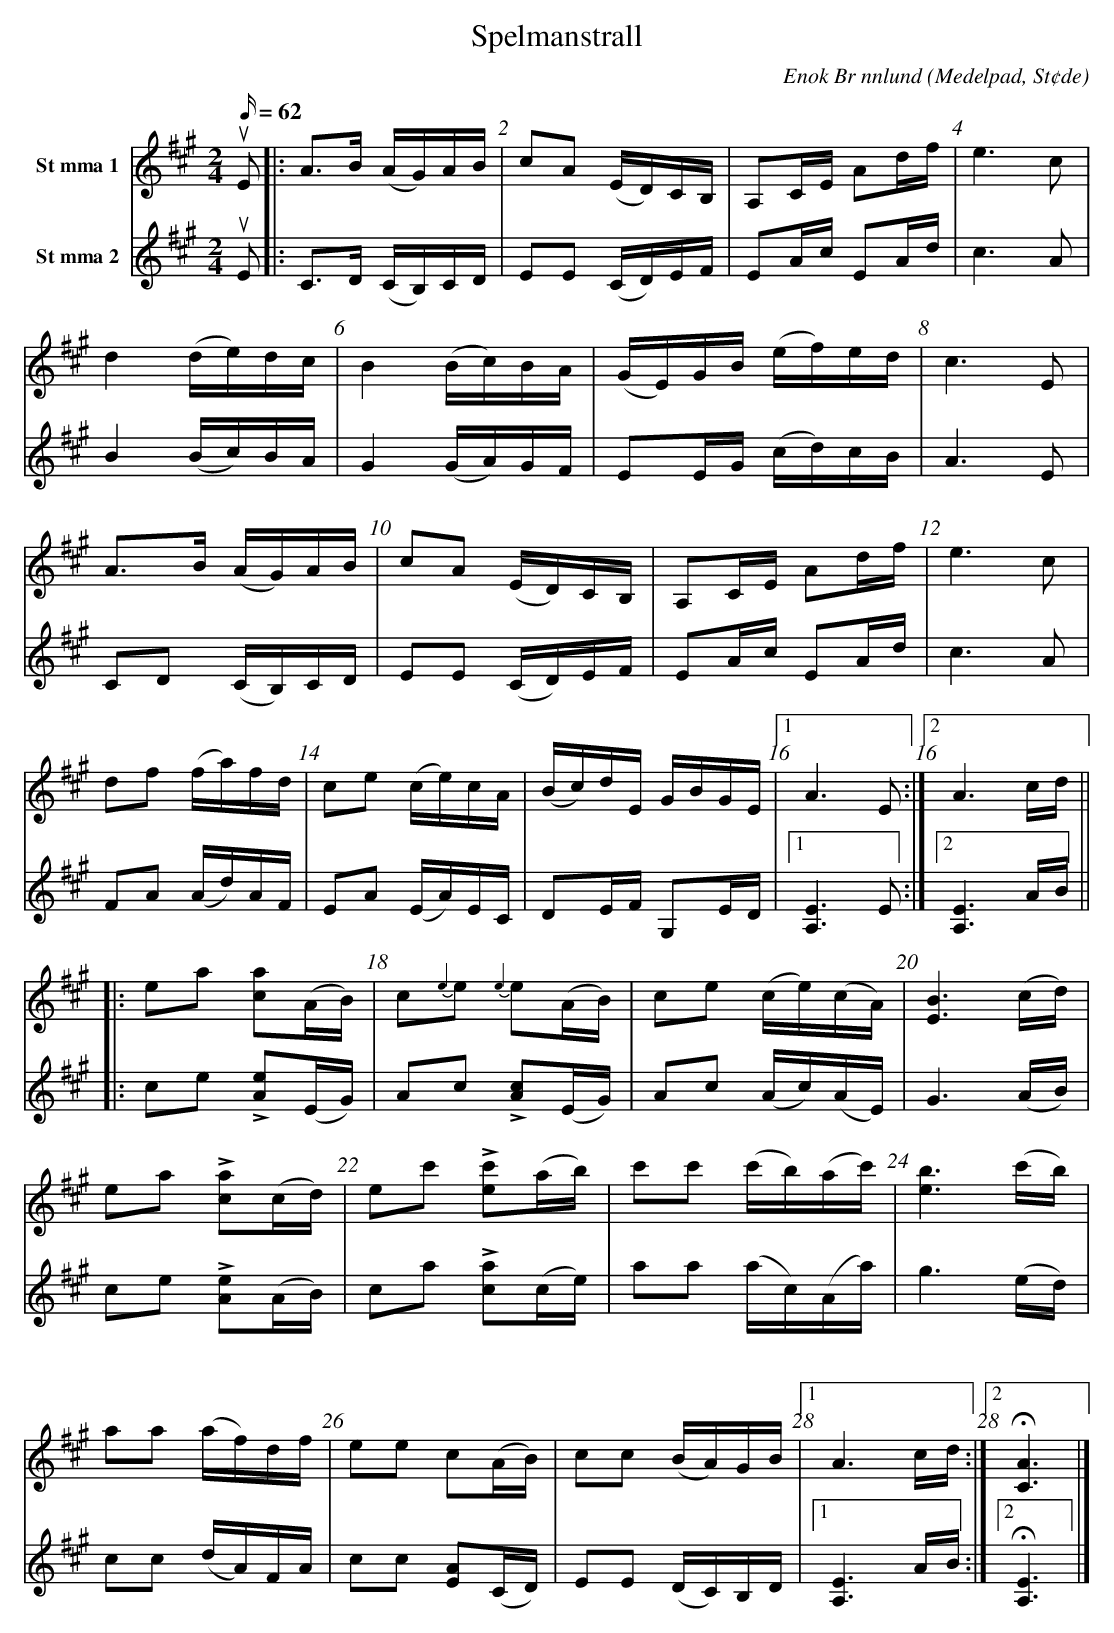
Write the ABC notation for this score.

X:1
T: Spelmanstrall
M: 2/4
L: 1/16
C: Enok Br nnlund
O: Medelpad, St¢de
Q: 62
V:1 name="St mma 1"
V:2 name="St mma 2"
K: A
[V:1] uE2 \
[V:2] uE2 \
[V:1]|: A3B     (AG)AB    | c2A2         (ED)CB,  | A,2CE   A2df     | e6     c2   |
[V:2]|: C3D     (CB,)CD   | E2E2         (CD)EF   | E2Ac    E2Ad     | c6     A2   |
[V:1]   d4      (de)dc    | B4           (Bc)BA   | (GE)GB (ef)ed    | c6     E2   |
[V:2]   B4      (Bc)BA    | G4           (GA)GF   | E2EG   (cd)cB    | A6     E2   |
[V:1]   A3B     (AG)AB    | c2A2         (ED)CB,  | A,2CE   A2df     | e6     c2   |
[V:2]   C2D2    (CB,)CD   | E2E2         (CD)EF   | E2Ac    E2Ad     | c6     A2   |
[V:1]   d2f2    (fa)fd    | c2e2         (ce)cA   | (Bc)dE  GBGE     |1 A6    E2  :|2 A6    cd ||
[V:2]   F2A2    (Ad)AF    | E2A2         (EA)EC   | D2EF    G,2ED    |1[A,E]6 E2  :|2[A,E]6 AB ||
[V:1]|: e2a2   [ca]2(AB) | c2{e2}e2 {e2}  e2(AB)| c2e2   (ce)(cA)  | [EB]6 (cd)  |
[V:2]|: c2e2 +>+[Ae]2(EG) | A2c2     +>+[Ac]2(EG) | A2c2   (Ac)(AE)  | G6    (AB)  |
[V:1]   e2a2 +>+[ca]2(cd) | e2c'2    +>+[ec']2(ab)| c'2c'2 (c'b)(ac')| [eb]6 (c'b) |
[V:2]   c2e2 +>+[Ae]2(AB) | c2a2     +>+[ca]2(ce) | a2a2   (ac)(Aa)  | g6    (ed)  |
[V:1]   a2a2    (af)df    | e2e2         c2(AB)   | c2c2   (BA)GB    |1A6     cd  :|2H[CA]6 |]
[V:2]   c2c2    (dA)FA    | c2c2        [EA]2(CD) | E2E2   (DC)B,D   |1[A,E]6 AB  :|2H[A,E]6|]
